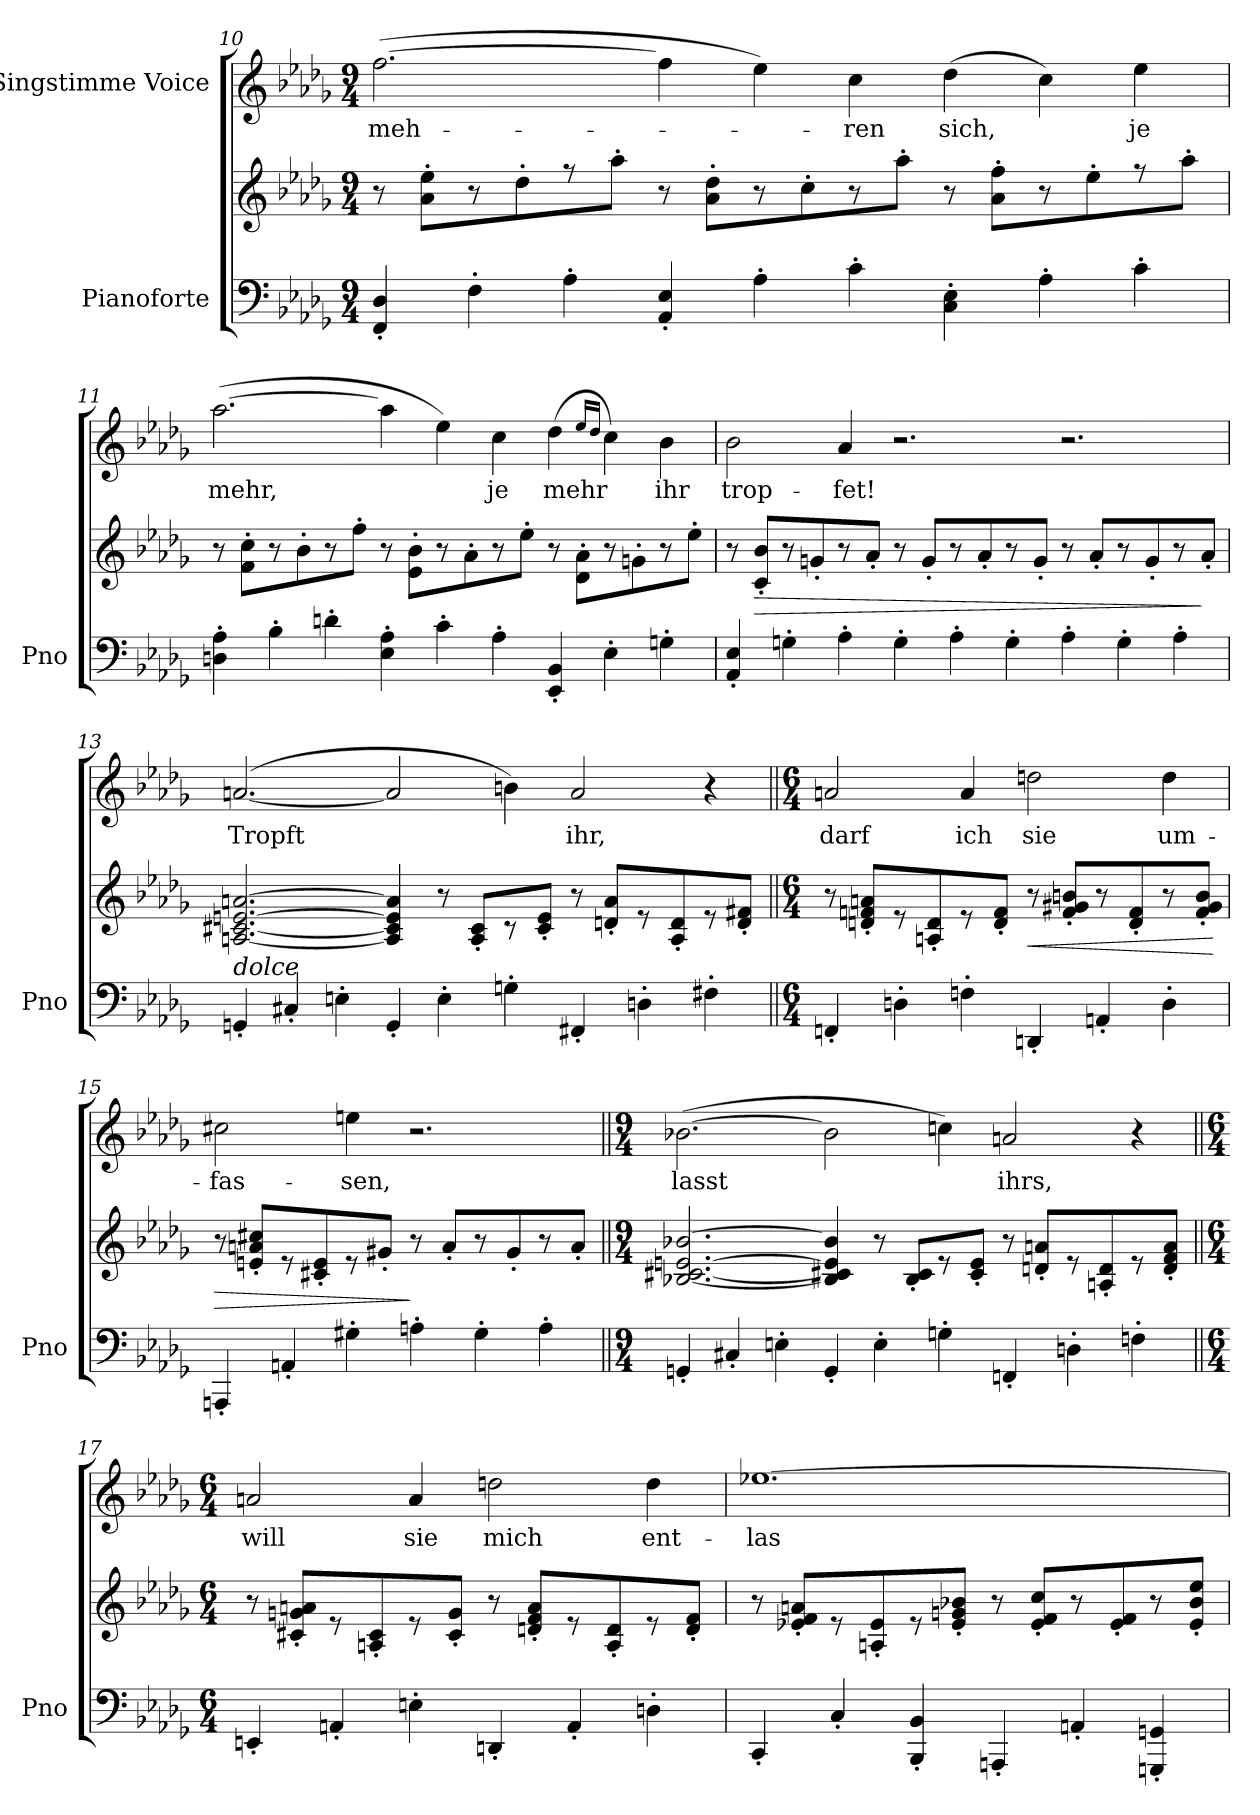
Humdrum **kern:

**kern	**kern	**dynam	**kern	**text
*part2	*part2	*part2	*part1	*part1
*staff3	*staff2	*staff2/3	*staff1	*staff1
*I"Pianoforte	*	*	*I"Singstimme Voice	*
*I'Pno	*	*	*	*
*clefF4	*clefG2	*	*clefG2	*
*k[b-e-a-d-g-]	*k[b-e-a-d-g-]	*	*k[b-e-a-d-g-]	*
*M9/4	*M9/4	*	*M9/4	*
=10	=10	=10	=10	=10
4FF/' 4D-/'	8r	.	([2.ff\	meh-
.	8a-\' 8ee-\'L	.	.	.
4F'\	8r	.	.	.
.	8dd-'\	.	.	.
4A-'\	8r	.	.	.
.	8aa-'\J	.	.	.
4AA-/' 4E-/'	8r	.	4ff\]	.
.	8a-\' 8dd-\'L	.	.	.
4A-'\	8r	.	4ee-\)	.
.	8cc'\	.	.	.
4c'\	8r	.	4cc\	-ren
.	8aa-'\J	.	.	.
4C\' 4E-\'	8r	.	(4dd-\	sich,
.	8a-\' 8ff\'L	.	.	.
4A-'\	8r	.	4cc\)	.
.	8ee-'\	.	.	.
4c'\	8r	.	4ee-\	je
.	8aa-'\J	.	.	.
=11	=11	=11	=11	=11
4Dn\' 4A-\'	8r	.	([2.aa-\	mehr,
.	8f\' 8cc\'L	.	.	.
4B-'\	8r	.	.	.
.	8b-'\	.	.	.
4dn'\	8r	.	.	.
.	8ff'\J	.	.	.
4E-\' 4A-\'	8r	.	4aa-\]	.
.	8e-\' 8b-\'L	.	.	.
4c'\	8r	.	4ee-\)	.
.	8a-'\	.	.	.
4A-'\	8r	.	4cc\	je
.	8ee-'\J	.	.	.
4EE-/' 4BB-/'	8r	.	(4dd-\	mehr
.	8d-\' 8a-\'L	.	.	.
.	.	.	16qee-/LL	.
.	.	.	16qdd-/JJ	.
4E-'\	8r	.	4cc\)	.
.	8gn'\	.	.	.
4Gn'\	8r	.	4b-\	ihr
.	8ee-'\J	.	.	.
=12	=12	=12	=12	=12
4AA-/' 4E-/'	8r	.	2b-\	trop-
!	!	!LO:HP:b	!	!
.	8c/' 8b-/'L	>	.	.
4Gn'\	8r	.	.	.
.	8gn'/	.	.	.
4A-'\	8r	.	4a-/	-fet!
.	8a-'/J	.	.	.
4G'\	8r	.	2.r	.
.	8g'/L	.	.	.
4A-'\	8r	.	.	.
.	8a-'/	.	.	.
4G'\	8r	.	.	.
.	8g'/J	.	.	.
4A-'\	8r	.	2.r	.
.	8a-'/L	.	.	.
4G'\	8r	.	.	.
.	8g'/	.	.	.
4A-'\	8r	.	.	.
.	8a-'/J	]	.	.
=13	=13	=13	=13	=13
!LO:TX:i:t=dolce	!	!	!	!
4GGn'/	[2.An/ [2.c#X/ [>2.en/ [2.an/	.	([2.an/	Tropft
4C#X'/	.	.	.	.
4En'\	.	.	.	.
4GG'/	4A/] 4c#/] 4e/] 4a/]	.	2a/]	.
4E'\	8r	.	.	.
.	8A/' 8c#/'L	.	.	.
4Gn'\	8r	.	4bn\)	.
.	8c#/' 8e/'J	.	.	.
4FF#X'/	8r	.	2a/	ihr,
.	8dn/' 8a/'L	.	.	.
4Dn'\	8r	.	.	.
.	8A/' 8d/'	.	.	.
4F#X'\	8r	.	4r	.
.	8d/' 8f#X/'J	.	.	.
=14||	=14||	=14||	=14||	=14||
*M6/4	*M6/4	*	*M6/4	*
4FFn'/	8r	.	2an/	darf
.	8dn/' 8fn/' 8an/'L	.	.	.
4Dn'\	8r	.	.	.
.	8An/' 8d/'	.	.	.
4Fn'\	8r	.	4a/	ich
.	8d/' 8f/'J	.	.	.
!	!	!LO:HP:b	!	!
4DDn'/	8r	<	2ddn\	sie
.	8f/' 8g#X/' 8bn/'L	.	.	.
4AAn'/	8r	.	.	.
.	8d/' 8f/'	.	.	.
4D'\	8r	.	4dd\	um-
.	8f/' 8g#/' 8b/'J	.	.	.
.	.	[	.	.
=15	=15	=15	=15	=15
!	!	!LO:HP:b	!	!
4AAAn'/	8r	>	2cc#X\	-fas-
.	8en/' 8an/' 8cc#X/'L	.	.	.
4AAn'/	8r	.	.	.
.	8c#X/' 8e/'	.	.	.
4G#X'\	8r	.	4een\	-sen,
.	8g#X'/J	.	.	.
4An'\	8r	]	2.r	.
.	8a'/L	.	.	.
4G#'\	8r	.	.	.
.	8g#'/	.	.	.
4A'\	8r	.	.	.
.	8a'/J	.	.	.
=16||	=16||	=16||	=16||	=16||
*M9/4	*M9/4	*	*M9/4	*
4GGn'/	[2.B-X/ [2.c#X/ [>2.en/ [2.b-X/	.	([2.b-X\	lasst
4C#X'/	.	.	.	.
4En'\	.	.	.	.
4GG'/	4B-/] 4c#X/] 4e/] 4b-/]	.	2b-\]	.
4E'\	8r	.	.	.
.	8B-/' 8c#/'L	.	.	.
4Gn'\	8r	.	4ccn\)	.
.	8c#/' 8e/'J	.	.	.
4FFn'/	8r	.	2an/	ihrs,
.	8dn/' 8an/'L	.	.	.
4Dn'\	8r	.	.	.
.	8An/' 8d/'	.	.	.
4Fn'\	8r	.	4r	.
.	8d/' 8f/' 8a/'J	.	.	.
=17||	=17||	=17||	=17||	=17||
*M6/4	*M6/4	*	*M6/4	*
4EEn'/	8r	.	2an/	will
.	8c#X/' 8gn/' 8an/'L	.	.	.
4AAn'/	8r	.	.	.
.	8An/' 8c#/'	.	.	.
4En'\	8r	.	4a/	sie
.	8c#/' 8g/'J	.	.	.
4DDn'/	8r	.	2ddn\	mich
.	8dn/' 8f/' 8a/'L	.	.	.
4AA'/	8r	.	.	.
.	8A/' 8d/'	.	.	.
4Dn'\	8r	.	4dd\	ent-
.	8d/' 8f/'J	.	.	.
=18	=18	=18	=18	=18
4CC'/	8r	.	[1.ee-X	las-
.	8e-X/' 8f/' 8an/'L	.	.	.
4C'/	8r	.	.	.
.	8An/' 8e-/'	.	.	.
4BBB-/' 4BB-/'	8r	.	.	.
.	8e-/' 8gn/' 8b-X/'J	.	.	.
4AAAn'/	8r	.	.	.
.	8e-/' 8f/' 8cc/'L	.	.	.
4AAn'/	8r	.	.	.
.	8e-/' 8f/'	.	.	.
4GGGn/' 4GGn/'	8r	.	.	.
.	8e-/' 8b-/' 8ee-/'J	.	.	.
=	=	=	=	=
*-	*-	*-	*-	*-
